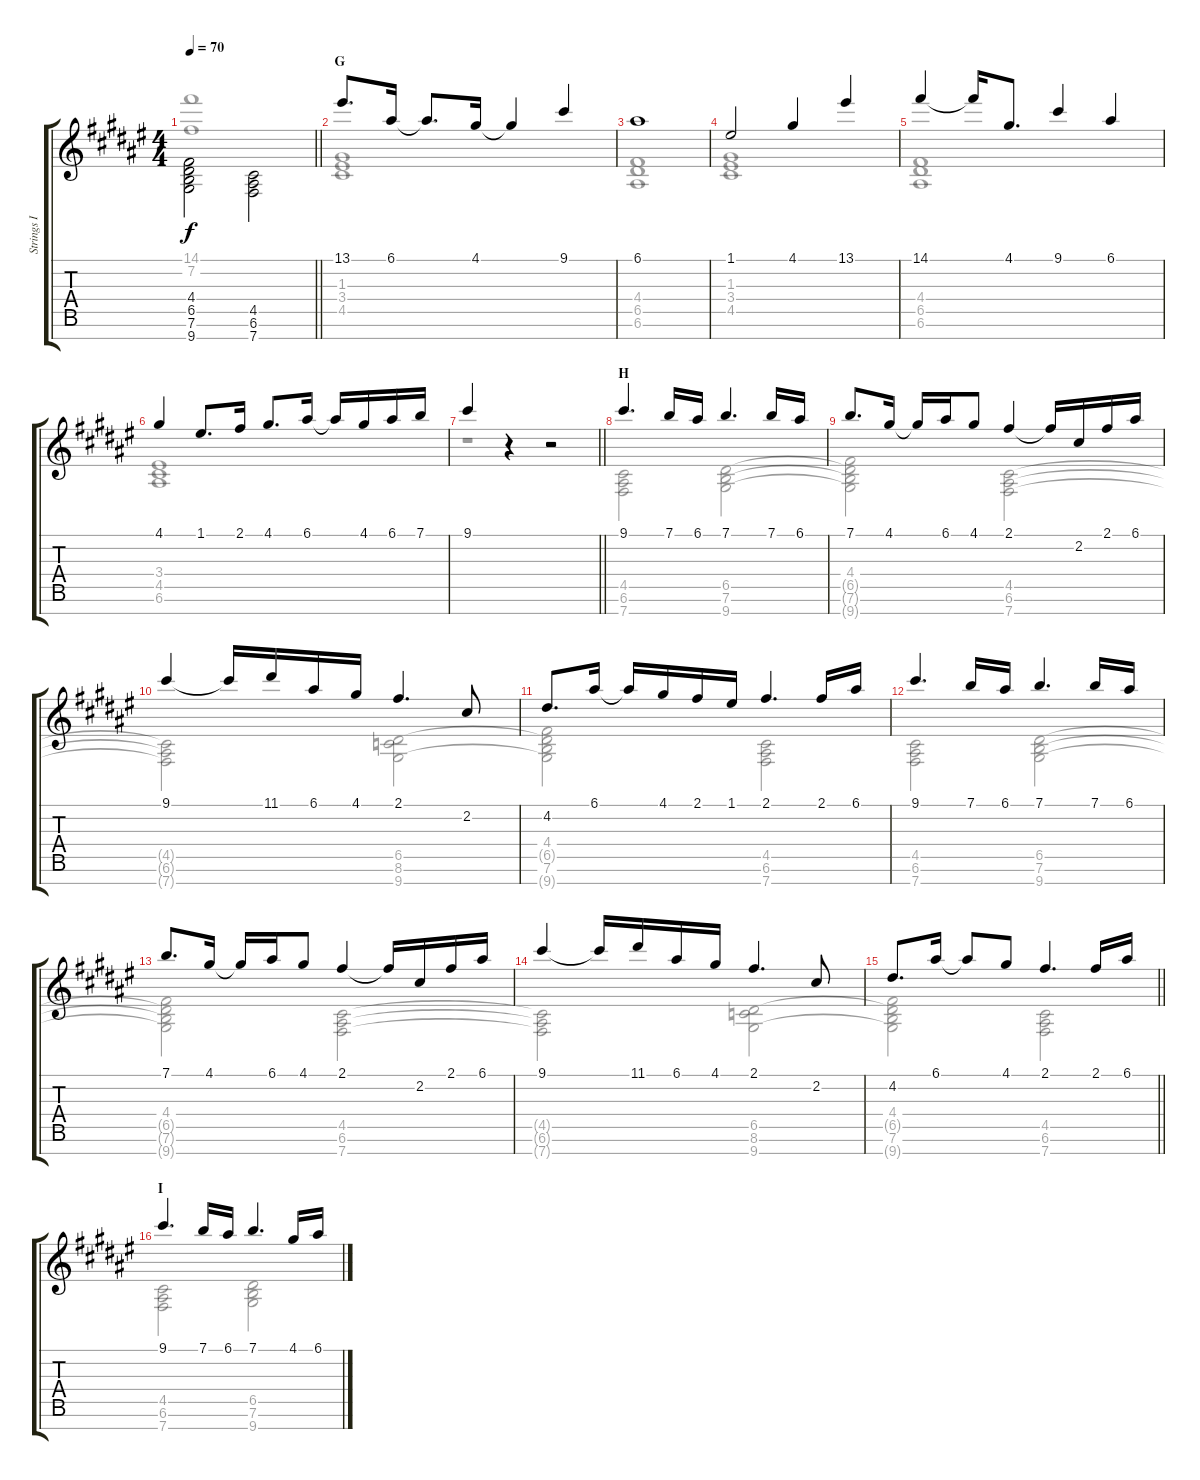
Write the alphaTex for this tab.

\track ("Strings I" "Strings I") {instrument stringensemble1}
\staff {score tabs}
\tuning (E5 B4 G4 D4 A3 E3 B2) {hide}
\voice
\ts (4 4)
\tempo 70
\clef g2
\barLineRight lightlight
\ks f#
(4.4 6.5{t} 7.6 9.7{t}).2{dy f beam Down} (4.5 6.6 7.7).2{beam Down} |
\section ("" "G")
13.1.8{d beam Up} 6.1.16{beam Up} 6.1{t}.8{d beam Up} 4.1.16{beam Up} 4.1{t}.4{beam Up} 9.1.4{beam Up} |
6.1.1 |
1.1.2{beam Up} 4.1.4{beam Up} 13.1.4{beam Up} |
14.1.4{beam Up} 14.1{t}.16{beam Up} 4.1.8{d beam Up} 9.1.4{beam Up} 6.1.4{beam Up} |
4.1.4{beam Up} 1.1.8{d beam Up} 2.1.16{beam Up} 4.1.8{d beam Up} 6.1.16{beam Up} 6.1{t}.16{beam Up} 4.1.16{beam Up} 6.1.16{beam Up} 7.1.16{beam Up} |
\barLineRight lightlight
9.1.4{beam Up} r.4 r.2 |
\section ("" "H")
9.1.4{d beam Up} 7.1.16{beam Up} 6.1.16{beam Up} 7.1.4{d beam Up} 7.1.16{beam Up} 6.1.16{beam Up} |
7.1.8{d beam Up} 4.1.16{beam Up} 4.1{t}.16{beam Up} 6.1.16{beam Up} 4.1.8{beam Up} 2.1.4{beam Up} 2.1{t}.16{beam Up} 2.2.16{beam Up} 2.1.16{beam Up} 6.1.16{beam Up} |
9.1.4{beam Up} 9.1{t}.16{beam Up} 11.1.16{beam Up} 6.1.16{beam Up} 4.1.16{beam Up} 2.1.4{d beam Up} 2.2.8{beam Up} |
4.2.8{d beam Up} 6.1.16{beam Up} 6.1{t}.16{beam Up} 4.1.16{beam Up} 2.1.16{beam Up} 1.1.16{beam Up} 2.1.4{d beam Up} 2.1.16{beam Up} 6.1.16{beam Up} |
9.1.4{d beam Up} 7.1.16{beam Up} 6.1.16{beam Up} 7.1.4{d beam Up} 7.1.16{beam Up} 6.1.16{beam Up} |
7.1.8{d beam Up} 4.1.16{beam Up} 4.1{t}.16{beam Up} 6.1.16{beam Up} 4.1.8{beam Up} 2.1.4{beam Up} 2.1{t}.16{beam Up} 2.2.16{beam Up} 2.1.16{beam Up} 6.1.16{beam Up} |
9.1.4{beam Up} 9.1{t}.16{beam Up} 11.1.16{beam Up} 6.1.16{beam Up} 4.1.16{beam Up} 2.1.4{d beam Up} 2.2.8{beam Up} |
\barLineRight lightlight
4.2.8{d beam Up} 6.1.16{beam Up} 6.1{t}.8{beam Up} 4.1.8{beam Up} 2.1.4{d beam Up} 2.1.16{beam Up} 6.1.16{beam Up} |
\section ("" "I")
9.1.4{d beam Up} 7.1.16{beam Up} 6.1.16{beam Up} 7.1.4{d beam Up} 4.1.16{beam Up} 6.1.16{beam Up}
\voice
\clef g2
\ottava regular
\simile none
\barLineRight lightlight
\ks f#
(14.1{t} 7.2{t}).1{dy f} |
(1.3 3.4 4.5).1 |
(4.4 6.5 6.6).1 |
(1.3 3.4 4.5).1 |
(4.4 6.5 6.6).1 |
(3.4 4.5 6.6).1 |
\barLineRight lightlight
r.1 |
(4.5 6.6 7.7).2 (6.5 7.6 9.7).2 |
(4.4 6.5{t} 7.6{t} 9.7{t}).2 (4.5 6.6 7.7).2 |
(4.5{t} 6.6{t} 7.7{t}).2 (6.5 8.6 9.7).2 |
(4.4 6.5{t} 7.6 9.7{t}).2 (4.5 6.6 7.7).2 |
(4.5 6.6 7.7).2 (6.5 7.6 9.7).2 |
(4.4 6.5{t} 7.6{t} 9.7{t}).2 (4.5 6.6 7.7).2 |
(4.5{t} 6.6{t} 7.7{t}).2 (6.5 8.6 9.7).2 |
\barLineRight lightlight
(4.4 6.5{t} 7.6 9.7{t}).2 (4.5 6.6 7.7).2 |
(4.5 6.6 7.7).2 (6.5 7.6 9.7).2
